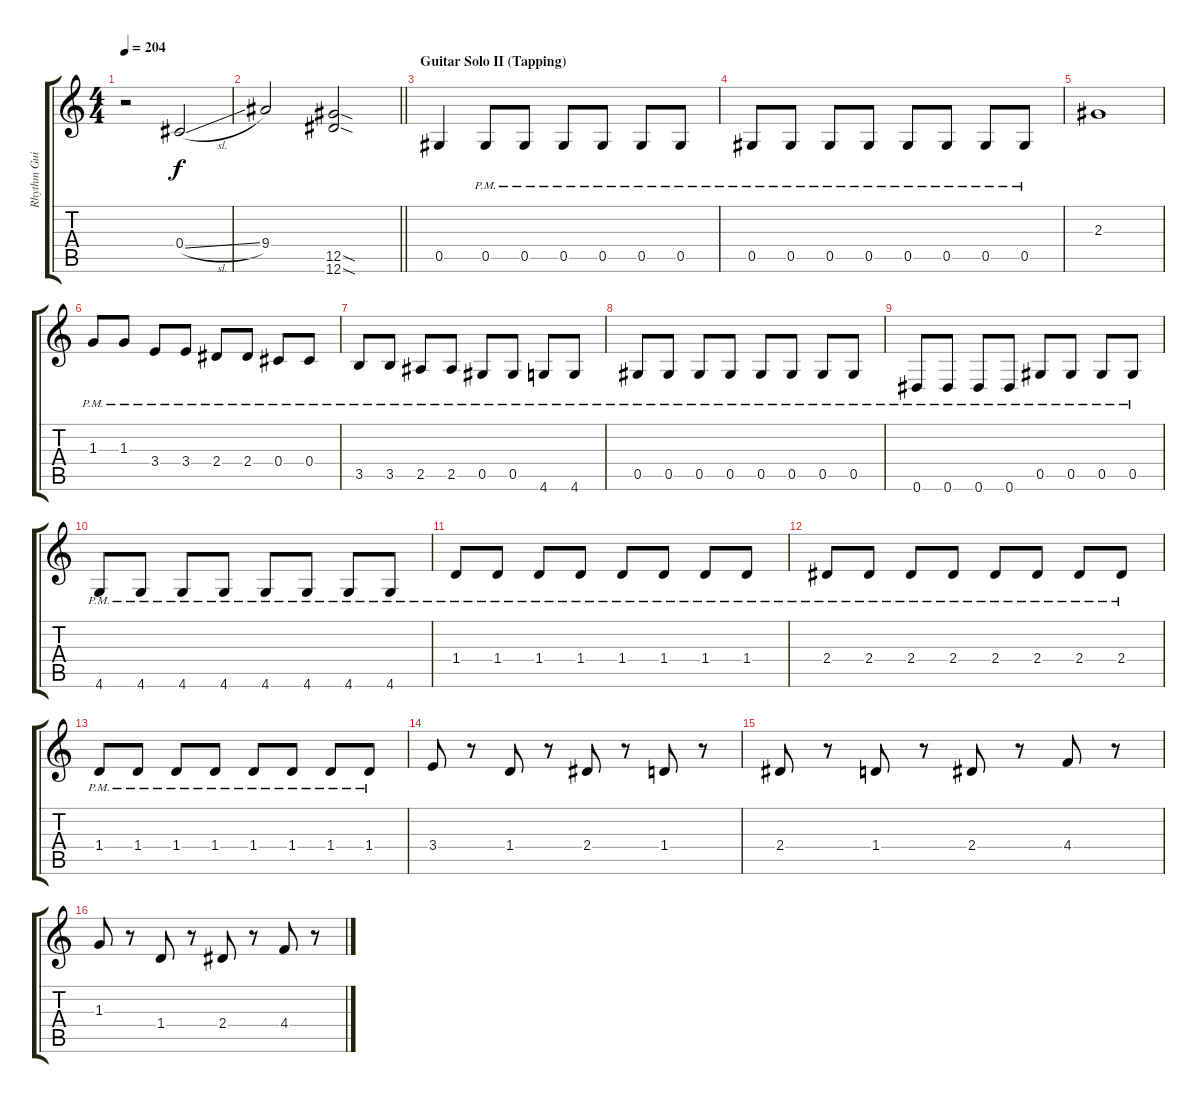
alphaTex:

\track ("Rhythm Guitar (Malmsteen)" "Rhythm Gui") {instrument distortionguitar}
\staff {score tabs}
\tuning (Eb4 Bb3 Gb3 Db3 Ab2 Eb2) {hide}
\ts (4 4)
\tempo 204
\clef g2
\ks c
r.2{dy f} 0.4{sl}.2 |
\barLineRight lightlight
9.4.2 (12.5{sod} 12.6{sod}).2{instrument guitarfretnoise} |
\section ("" "Guitar Solo II (Tapping)")
0.5.4{instrument distortionguitar} 0.5{pm}.8 0.5{pm}.8 0.5{pm}.8 0.5{pm}.8 0.5{pm}.8 0.5{pm}.8 |
0.5{pm}.8 0.5{pm}.8 0.5{pm}.8 0.5{pm}.8 0.5{pm}.8 0.5{pm}.8 0.5{pm}.8 0.5{pm}.8 |
2.3.1 |
1.3{pm}.8 1.3{pm}.8 3.4{pm}.8 3.4{pm}.8 2.4{pm}.8 2.4{pm}.8 0.4{pm}.8 0.4{pm}.8 |
3.5{pm}.8 3.5{pm}.8 2.5{pm}.8 2.5{pm}.8 0.5{pm}.8 0.5{pm}.8 4.6{pm}.8 4.6{pm}.8 |
0.5{pm}.8 0.5{pm}.8 0.5{pm}.8 0.5{pm}.8 0.5{pm}.8 0.5{pm}.8 0.5{pm}.8 0.5{pm}.8 |
0.6{pm}.8 0.6{pm}.8 0.6{pm}.8 0.6{pm}.8 0.5{pm}.8 0.5{pm}.8 0.5{pm}.8 0.5{pm}.8 |
4.6{pm}.8 4.6{pm}.8 4.6{pm}.8 4.6{pm}.8 4.6{pm}.8 4.6{pm}.8 4.6{pm}.8 4.6{pm}.8 |
1.4{pm}.8 1.4{pm}.8 1.4{pm}.8 1.4{pm}.8 1.4{pm}.8 1.4{pm}.8 1.4{pm}.8 1.4{pm}.8 |
2.4{pm}.8 2.4{pm}.8 2.4{pm}.8 2.4{pm}.8 2.4{pm}.8 2.4{pm}.8 2.4{pm}.8 2.4{pm}.8 |
1.4{pm}.8 1.4{pm}.8 1.4{pm}.8 1.4{pm}.8 1.4{pm}.8 1.4{pm}.8 1.4{pm}.8 1.4{pm}.8 |
3.4.8 r.8 1.4.8 r.8 2.4.8 r.8 1.4.8 r.8 |
2.4.8 r.8 1.4.8 r.8 2.4.8 r.8 4.4.8 r.8 |
1.3.8 r.8 1.4.8 r.8 2.4.8 r.8 4.4.8 r.8
